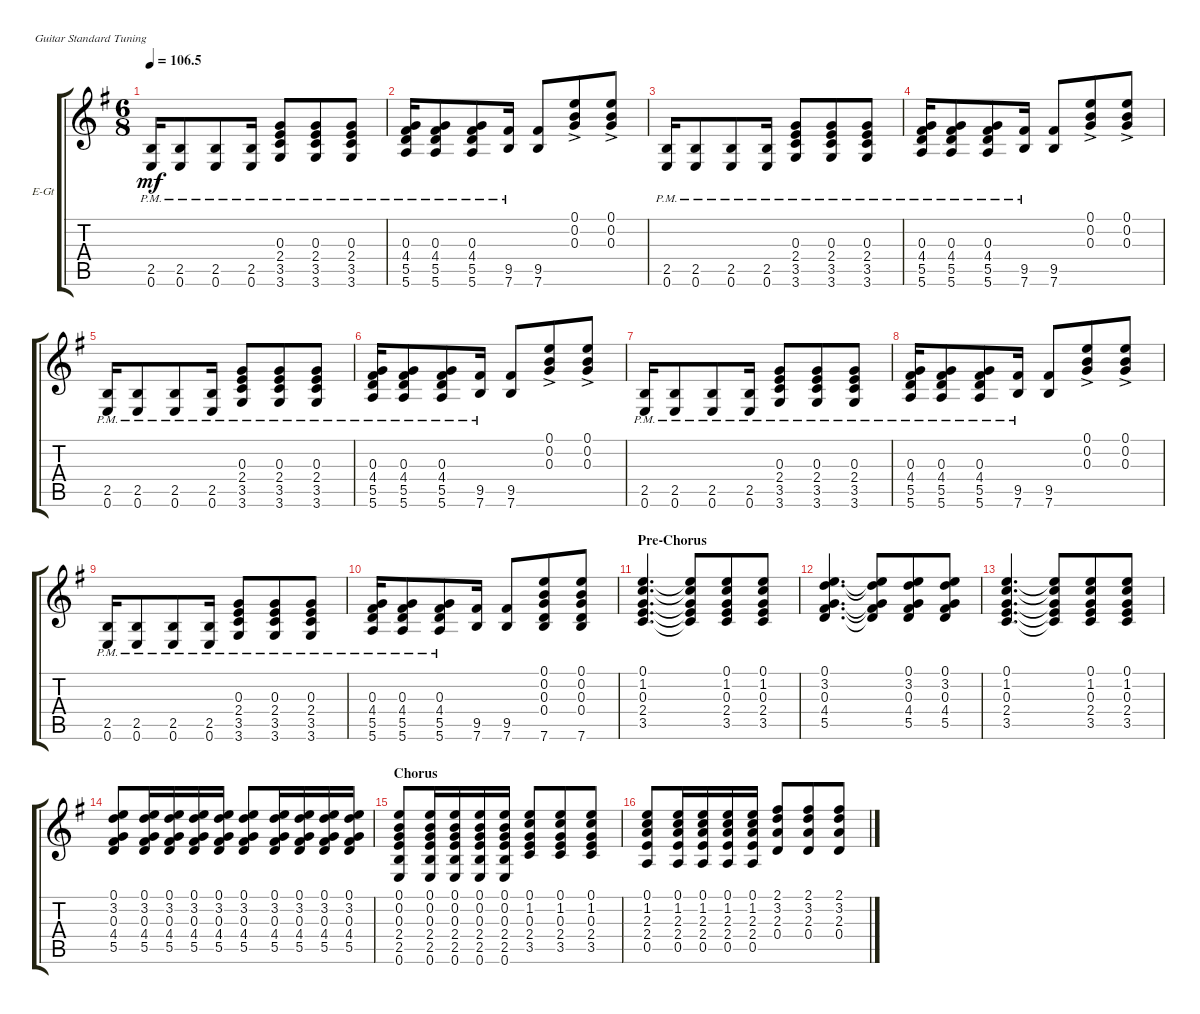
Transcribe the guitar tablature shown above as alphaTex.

\defaultSystemsLayout 4
\bracketExtendMode groupsimilarinstruments
\firstSystemTrackNameOrientation horizontal
\otherSystemsTrackNameOrientation horizontal
\track ("Electric Guitar" "E-Gt") {instrument electricguitarclean}
\staff {score tabs}
\tuning (E4 B3 G3 D3 A2 E2)
\ts (6 8)
\tempo
106.5
\accidentals auto
\clef g2
\ottava regular
\simile none
\ks g
(0.6{pm} 2.5{pm}).16{dy mf} (0.6{pm} 2.5{pm}).8 (0.6{pm} 2.5{pm}).8 (0.6{pm} 2.5{pm}).16 (3.6{pm} 3.5{pm} 2.4{pm} 0.3{pm}).8 (3.6{pm} 3.5{pm} 2.4{pm} 0.3{pm}).8 (3.6{pm} 3.5{pm} 2.4{pm} 0.3{pm}).8 |
(5.6{pm} 5.5{pm} 4.4{pm} 0.3{pm}).16 (5.6{pm} 5.5{pm} 4.4{pm} 0.3{pm}).8 (5.6{pm} 5.5{pm} 4.4{pm} 0.3{pm}).8 (7.6{pm} 9.5{pm}).16 (7.6 9.5).8 (0.3{ac} 0.2{ac} 0.1{ac}).8 (0.3{ac} 0.2{ac} 0.1{ac}).8 |
(0.6{pm} 2.5{pm}).16 (0.6{pm} 2.5{pm}).8 (0.6{pm} 2.5{pm}).8 (0.6{pm} 2.5{pm}).16 (3.6{pm} 3.5{pm} 2.4{pm} 0.3{pm}).8 (3.6{pm} 3.5{pm} 2.4{pm} 0.3{pm}).8 (3.6{pm} 3.5{pm} 2.4{pm} 0.3{pm}).8 |
(5.6{pm} 5.5{pm} 4.4{pm} 0.3{pm}).16 (5.6{pm} 5.5{pm} 4.4{pm} 0.3{pm}).8 (5.6{pm} 5.5{pm} 4.4{pm} 0.3{pm}).8 (7.6{pm} 9.5{pm}).16 (7.6 9.5).8 (0.3{ac} 0.2{ac} 0.1{ac}).8 (0.3{ac} 0.2{ac} 0.1{ac}).8 |
(0.6{pm} 2.5{pm}).16 (0.6{pm} 2.5{pm}).8 (0.6{pm} 2.5{pm}).8 (0.6{pm} 2.5{pm}).16 (3.6{pm} 3.5{pm} 2.4{pm} 0.3{pm}).8 (3.6{pm} 3.5{pm} 2.4{pm} 0.3{pm}).8 (3.6{pm} 3.5{pm} 2.4{pm} 0.3{pm}).8 |
(5.6{pm} 5.5{pm} 4.4{pm} 0.3{pm}).16 (5.6{pm} 5.5{pm} 4.4{pm} 0.3{pm}).8 (5.6{pm} 5.5{pm} 4.4{pm} 0.3{pm}).8 (7.6{pm} 9.5{pm}).16 (7.6 9.5).8 (0.3{ac} 0.2{ac} 0.1{ac}).8 (0.3{ac} 0.2{ac} 0.1{ac}).8 |
(0.6{pm} 2.5{pm}).16 (0.6{pm} 2.5{pm}).8 (0.6{pm} 2.5{pm}).8 (0.6{pm} 2.5{pm}).16 (3.6{pm} 3.5{pm} 2.4{pm} 0.3{pm}).8 (3.6{pm} 3.5{pm} 2.4{pm} 0.3{pm}).8 (3.6{pm} 3.5{pm} 2.4{pm} 0.3{pm}).8 |
(5.6{pm} 5.5{pm} 4.4{pm} 0.3{pm}).16 (5.6{pm} 5.5{pm} 4.4{pm} 0.3{pm}).8 (5.6{pm} 5.5{pm} 4.4{pm} 0.3{pm}).8 (7.6{pm} 9.5{pm}).16 (7.6 9.5).8 (0.3{ac} 0.2{ac} 0.1{ac}).8 (0.3{ac} 0.2{ac} 0.1{ac}).8 |
(0.6{pm} 2.5{pm}).16 (0.6{pm} 2.5{pm}).8 (0.6{pm} 2.5{pm}).8 (0.6{pm} 2.5{pm}).16 (3.6{pm} 3.5{pm} 2.4{pm} 0.3{pm}).8 (3.6{pm} 3.5{pm} 2.4{pm} 0.3{pm}).8 (3.6{pm} 3.5{pm} 2.4{pm} 0.3{pm}).8 |
(5.6{pm} 5.5{pm} 4.4{pm} 0.3{pm}).16 (5.6{pm} 5.5{pm} 4.4{pm} 0.3{pm}).8 (5.6{pm} 5.5{pm} 4.4{pm} 0.3{pm}).8 (7.6 9.5).16 (7.6 9.5).8 (7.6 0.1 0.2 0.4 0.3).8 (7.6 0.4 0.3 0.2 0.1).8 |
\section ("" "Pre-Chorus")
(3.5 2.4 0.3 1.2 0.1).4{d} (3.5{t} 2.4{t} 0.3{t} 1.2{t} 0.1{t}).8 (3.5 2.4 0.3 1.2 0.1).8 (3.5 2.4 0.3 1.2 0.1).8 |
(5.5 4.4 0.3 3.2 0.1).4{d} (5.5{t} 4.4{t} 0.3{t} 3.2{t} 0.1{t}).8 (5.5 4.4 0.3 3.2 0.1).8 (5.5 4.4 0.3 3.2 0.1).8 |
(3.5 2.4 0.3 1.2 0.1).4{d} (3.5{t} 2.4{t} 0.3{t} 1.2{t} 0.1{t}).8 (3.5 2.4 0.3 1.2 0.1).8 (3.5 2.4 0.3 1.2 0.1).8 |
(5.5 4.4 0.3 3.2 0.1).8 (5.5 4.4 0.3 3.2 0.1).16 (5.5 4.4 0.3 3.2 0.1).16 (5.5 4.4 0.3 3.2 0.1).16 (5.5 4.4 0.3 3.2 0.1).16 (5.5 4.4 0.3 3.2 0.1).8 (5.5 4.4 0.3 3.2 0.1).16 (5.5 4.4 0.3 3.2 0.1).16 (5.5 4.4 0.3 3.2 0.1).16 (5.5 4.4 0.3 3.2 0.1).16 |
\section ("" "Chorus")
(0.6 2.5 2.4 0.3 0.2 0.1).8 (0.6 2.5 2.4 0.3 0.2 0.1).16 (0.6 2.5 2.4 0.3 0.2 0.1).16 (0.6 2.5 2.4 0.3 0.2 0.1).16 (0.6 2.5 2.4 0.3 0.2 0.1).16 (3.5 2.4 0.3 1.2 0.1).8 (3.5 2.4 0.3 1.2 0.1).8 (3.5 2.4 0.3 1.2 0.1).8 |
(0.5 2.4 2.3 1.2 0.1).8 (0.5 2.4 2.3 1.2 0.1).16 (0.5 2.4 2.3 1.2 0.1).16 (0.5 2.4 2.3 1.2 0.1).16 (0.5 2.4 2.3 1.2 0.1).16 (0.4 2.3 3.2 2.1).8 (0.4 2.3 3.2 2.1).8 (0.4 2.3 3.2 2.1).8
